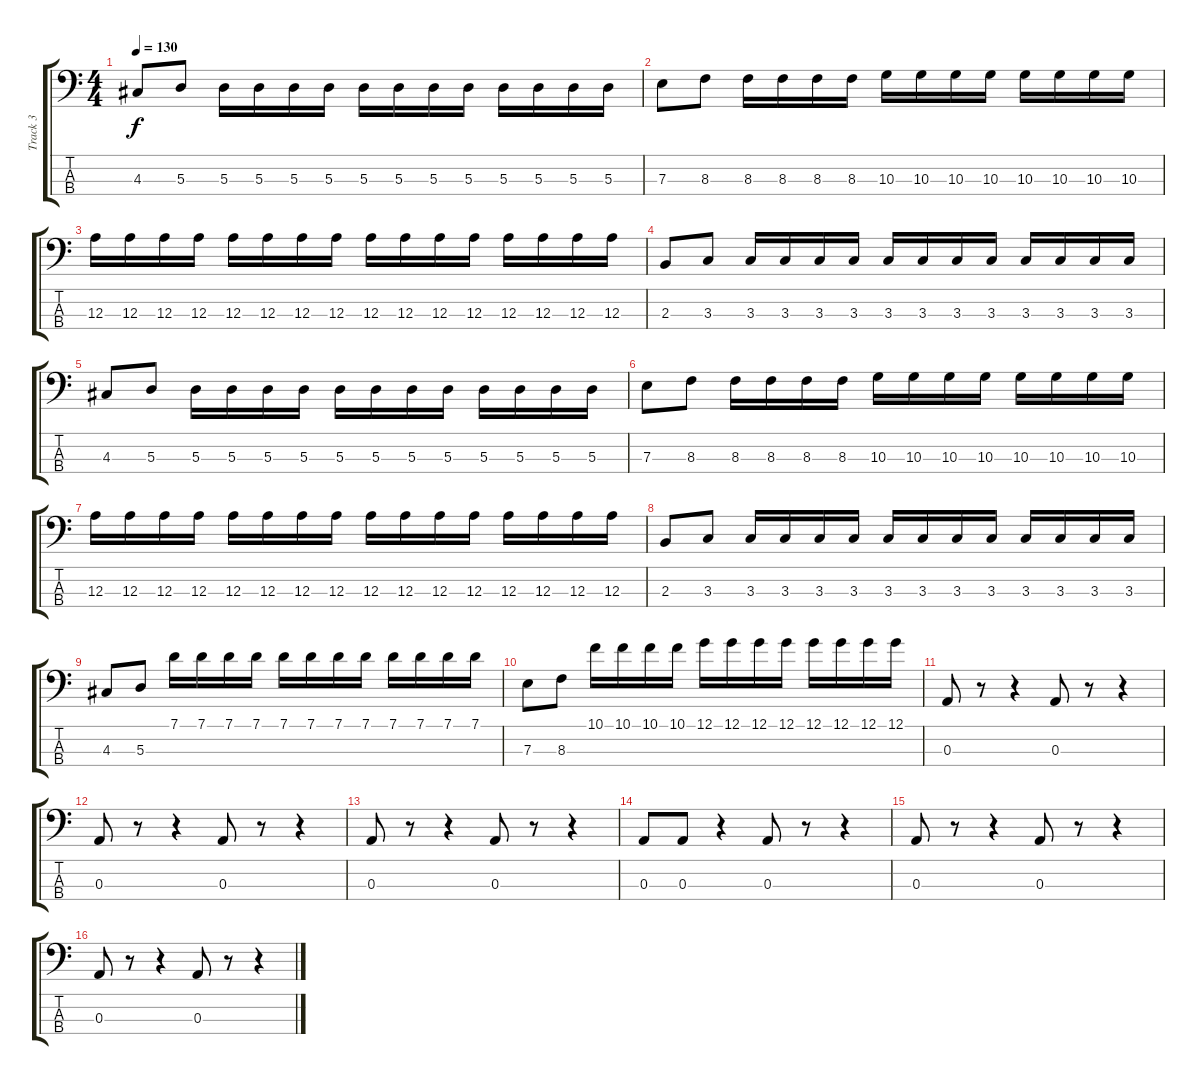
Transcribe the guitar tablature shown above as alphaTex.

\track ("Track 3" "Track 3") {instrument electricbasspick}
\staff {score tabs}
\tuning (G2 D2 A1 E1) {hide}
\ts (4 4)
\tempo 130
\clef f4
\ks c
4.3.8{dy f} 5.3.8 5.3.16 5.3.16 5.3.16 5.3.16 5.3.16 5.3.16 5.3.16 5.3.16 5.3.16 5.3.16 5.3.16 5.3.16 |
7.3.8 8.3.8 8.3.16 8.3.16 8.3.16 8.3.16 10.3.16 10.3.16 10.3.16 10.3.16 10.3.16 10.3.16 10.3.16 10.3.16 |
12.3.16 12.3.16 12.3.16 12.3.16 12.3.16 12.3.16 12.3.16 12.3.16 12.3.16 12.3.16 12.3.16 12.3.16 12.3.16 12.3.16 12.3.16 12.3.16 |
2.3.8 3.3.8 3.3.16 3.3.16 3.3.16 3.3.16 3.3.16 3.3.16 3.3.16 3.3.16 3.3.16 3.3.16 3.3.16 3.3.16 |
4.3.8 5.3.8 5.3.16 5.3.16 5.3.16 5.3.16 5.3.16 5.3.16 5.3.16 5.3.16 5.3.16 5.3.16 5.3.16 5.3.16 |
7.3.8 8.3.8 8.3.16 8.3.16 8.3.16 8.3.16 10.3.16 10.3.16 10.3.16 10.3.16 10.3.16 10.3.16 10.3.16 10.3.16 |
12.3.16 12.3.16 12.3.16 12.3.16 12.3.16 12.3.16 12.3.16 12.3.16 12.3.16 12.3.16 12.3.16 12.3.16 12.3.16 12.3.16 12.3.16 12.3.16 |
2.3.8 3.3.8 3.3.16 3.3.16 3.3.16 3.3.16 3.3.16 3.3.16 3.3.16 3.3.16 3.3.16 3.3.16 3.3.16 3.3.16 |
4.3.8 5.3.8 7.1.16 7.1.16 7.1.16 7.1.16 7.1.16 7.1.16 7.1.16 7.1.16 7.1.16 7.1.16 7.1.16 7.1.16 |
7.3.8 8.3.8 10.1.16 10.1.16 10.1.16 10.1.16 12.1.16 12.1.16 12.1.16 12.1.16 12.1.16 12.1.16 12.1.16 12.1.16 |
0.3.8 r.8 r.4 0.3.8 r.8 r.4 |
0.3.8 r.8 r.4 0.3.8 r.8 r.4 |
0.3.8 r.8 r.4 0.3.8 r.8 r.4 |
0.3.8 0.3.8 r.4 0.3.8 r.8 r.4 |
0.3.8 r.8 r.4 0.3.8 r.8 r.4 |
0.3.8 r.8 r.4 0.3.8 r.8 r.4
